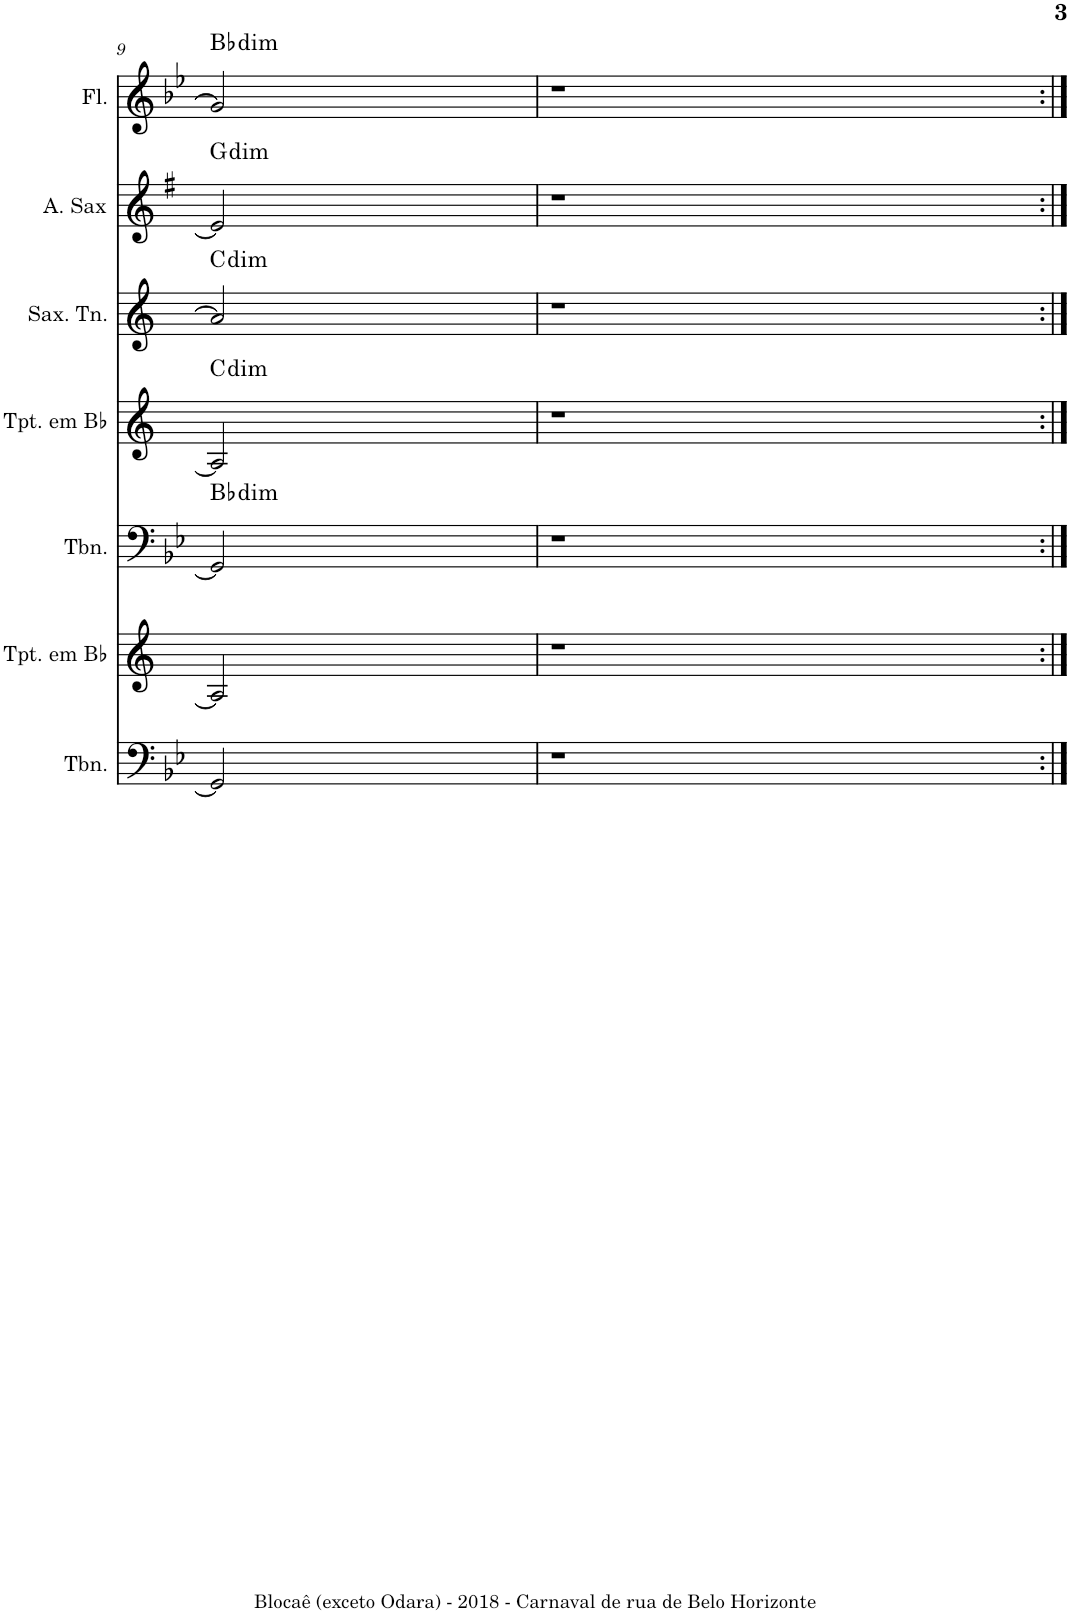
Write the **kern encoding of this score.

**kern	**kern	**kern	**harte	**kern	**harte	**kern	**harte	**kern	**harte	**kern	**harte
*part7	*part6	*part5	*part5	*part4	*part4	*part3	*part3	*part2	*part2	*part1	*part1
*staff7	*staff6	*staff5	*	*staff4	*	*staff3	*	*staff2	*	*staff1	*
*I"Trombone	*I"Trompete em Bb	*I"Trombone	*	*I"Trompete em Bb	*	*I"Saxofone Tenor	*	*I"Saxofone Alto	*	*I"Flauta Transversal	*
*I'Tbn.	*I'Tpt. em Bb	*I'Tbn.	*	*I'Tpt. em Bb	*	*I'Sax. Tn.	*	*	*	*I'Fl.	*
!!LO:PB:g=z
*clefF4	*clefG2	*clefF4	*	*clefG2	*	*clefG2	*	*clefG2	*	*clefG2	*
*	*Trd1c2	*	*	*Trd1c2	*	*Trd8c14	*	*Trd5c9	*	*	*
*k[b-e-]	*k[]	*k[b-e-]	*	*k[]	*	*k[]	*	*k[f#]	*	*k[b-e-]	*
*B-:	*	*B-:	*	*	*	*	*	*G:	*	*B-:	*
*M4/4	*M4/4	*M4/4	*	*M4/4	*	*M4/4	*	*M4/4	*	*M4/4	*
=9	=9	=9	=9	=9	=9	=9	=9	=9	=9	=9	=9
!	!	!	!LO:H:kt=dim	!	!LO:H:kt=dim	!	!LO:H:kt=dim	!	!LO:H:kt=dim	!	!LO:H:kt=dim
2GG/]	2A/]	2GG/]	Bb:dim	2A/]	C:dim	2a/]	C:dim	2e/]	G:dim	2g/]	Bb:dim
=10	=10	=10	=10	=10	=10	=10	=10	=10	=10	=10	=10
1r	1r	1r	.	1r	.	1r	.	1r	.	1r	.
=:|!	=:|!	=:|!	=:|!	=:|!	=:|!	=:|!	=:|!	=:|!	=:|!	=:|!	=:|!
*-	*-	*-	*-	*-	*-	*-	*-	*-	*-	*-	*-
